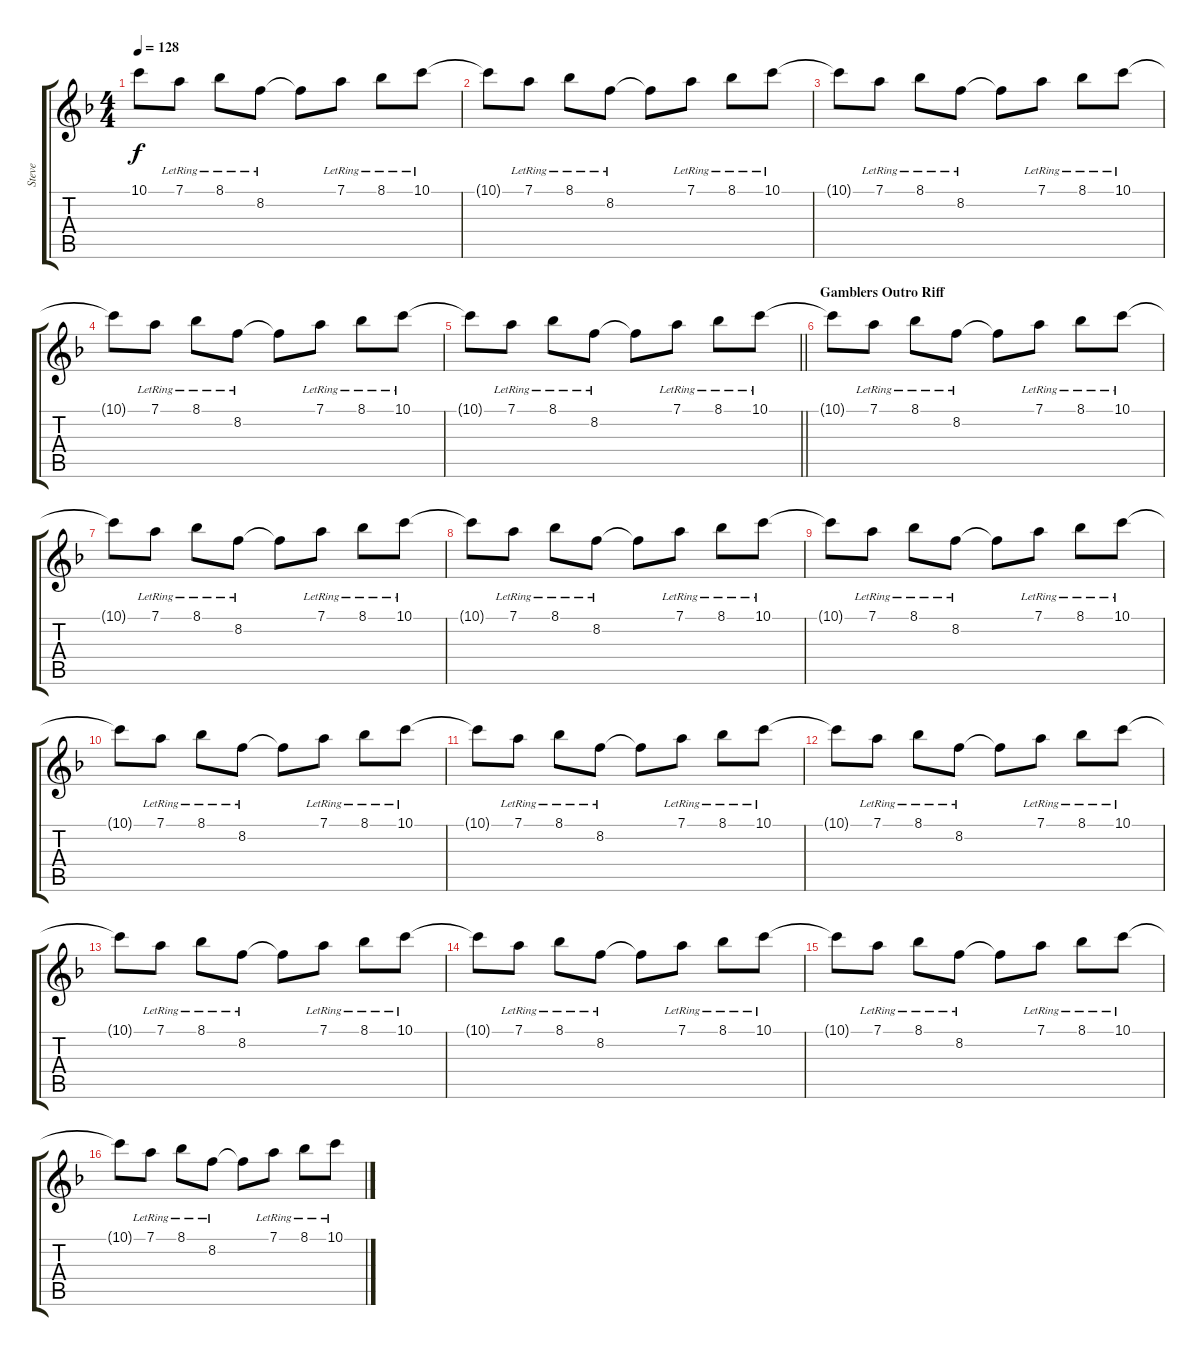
\track ("Steve" "Steve") {instrument electricguitarclean}
\staff {score tabs}
\tuning (D4 A3 F3 C3 G2 D2) {hide}
\ts (4 4)
\tempo 128
\clef g2
\ks dminor
10.1{t}.8{dy f} 7.1{lr}.8 8.1{lr}.8 8.2{lr}.8 8.2{t}.8 7.1{lr}.8 8.1{lr}.8 10.1{lr}.8 |
10.1{t}.8 7.1{lr}.8 8.1{lr}.8 8.2{lr}.8 8.2{t}.8 7.1{lr}.8 8.1{lr}.8 10.1{lr}.8 |
10.1{t}.8 7.1{lr}.8 8.1{lr}.8 8.2{lr}.8 8.2{t}.8 7.1{lr}.8 8.1{lr}.8 10.1{lr}.8 |
10.1{t}.8 7.1{lr}.8 8.1{lr}.8 8.2{lr}.8 8.2{t}.8 7.1{lr}.8 8.1{lr}.8 10.1{lr}.8 |
\barLineRight lightlight
10.1{t}.8 7.1{lr}.8 8.1{lr}.8 8.2{lr}.8 8.2{t}.8 7.1{lr}.8 8.1{lr}.8 10.1{lr}.8 |
\section ("" "Gamblers Outro Riff")
10.1{t}.8 7.1{lr}.8 8.1{lr}.8 8.2{lr}.8 8.2{t}.8 7.1{lr}.8 8.1{lr}.8 10.1{lr}.8 |
10.1{t}.8 7.1{lr}.8 8.1{lr}.8 8.2{lr}.8 8.2{t}.8 7.1{lr}.8 8.1{lr}.8 10.1{lr}.8 |
10.1{t}.8 7.1{lr}.8 8.1{lr}.8 8.2{lr}.8 8.2{t}.8 7.1{lr}.8 8.1{lr}.8 10.1{lr}.8 |
10.1{t}.8 7.1{lr}.8 8.1{lr}.8 8.2{lr}.8 8.2{t}.8 7.1{lr}.8 8.1{lr}.8 10.1{lr}.8 |
10.1{t}.8 7.1{lr}.8 8.1{lr}.8 8.2{lr}.8 8.2{t}.8 7.1{lr}.8 8.1{lr}.8 10.1{lr}.8 |
10.1{t}.8 7.1{lr}.8 8.1{lr}.8 8.2{lr}.8 8.2{t}.8 7.1{lr}.8 8.1{lr}.8 10.1{lr}.8 |
10.1{t}.8 7.1{lr}.8 8.1{lr}.8 8.2{lr}.8 8.2{t}.8 7.1{lr}.8 8.1{lr}.8 10.1{lr}.8 |
10.1{t}.8 7.1{lr}.8 8.1{lr}.8 8.2{lr}.8 8.2{t}.8 7.1{lr}.8 8.1{lr}.8 10.1{lr}.8 |
10.1{t}.8 7.1{lr}.8 8.1{lr}.8 8.2{lr}.8 8.2{t}.8 7.1{lr}.8 8.1{lr}.8 10.1{lr}.8 |
10.1{t}.8 7.1{lr}.8 8.1{lr}.8 8.2{lr}.8 8.2{t}.8 7.1{lr}.8 8.1{lr}.8 10.1{lr}.8 |
10.1{t}.8 7.1{lr}.8 8.1{lr}.8 8.2{lr}.8 8.2{t}.8 7.1{lr}.8 8.1{lr}.8 10.1{lr}.8
